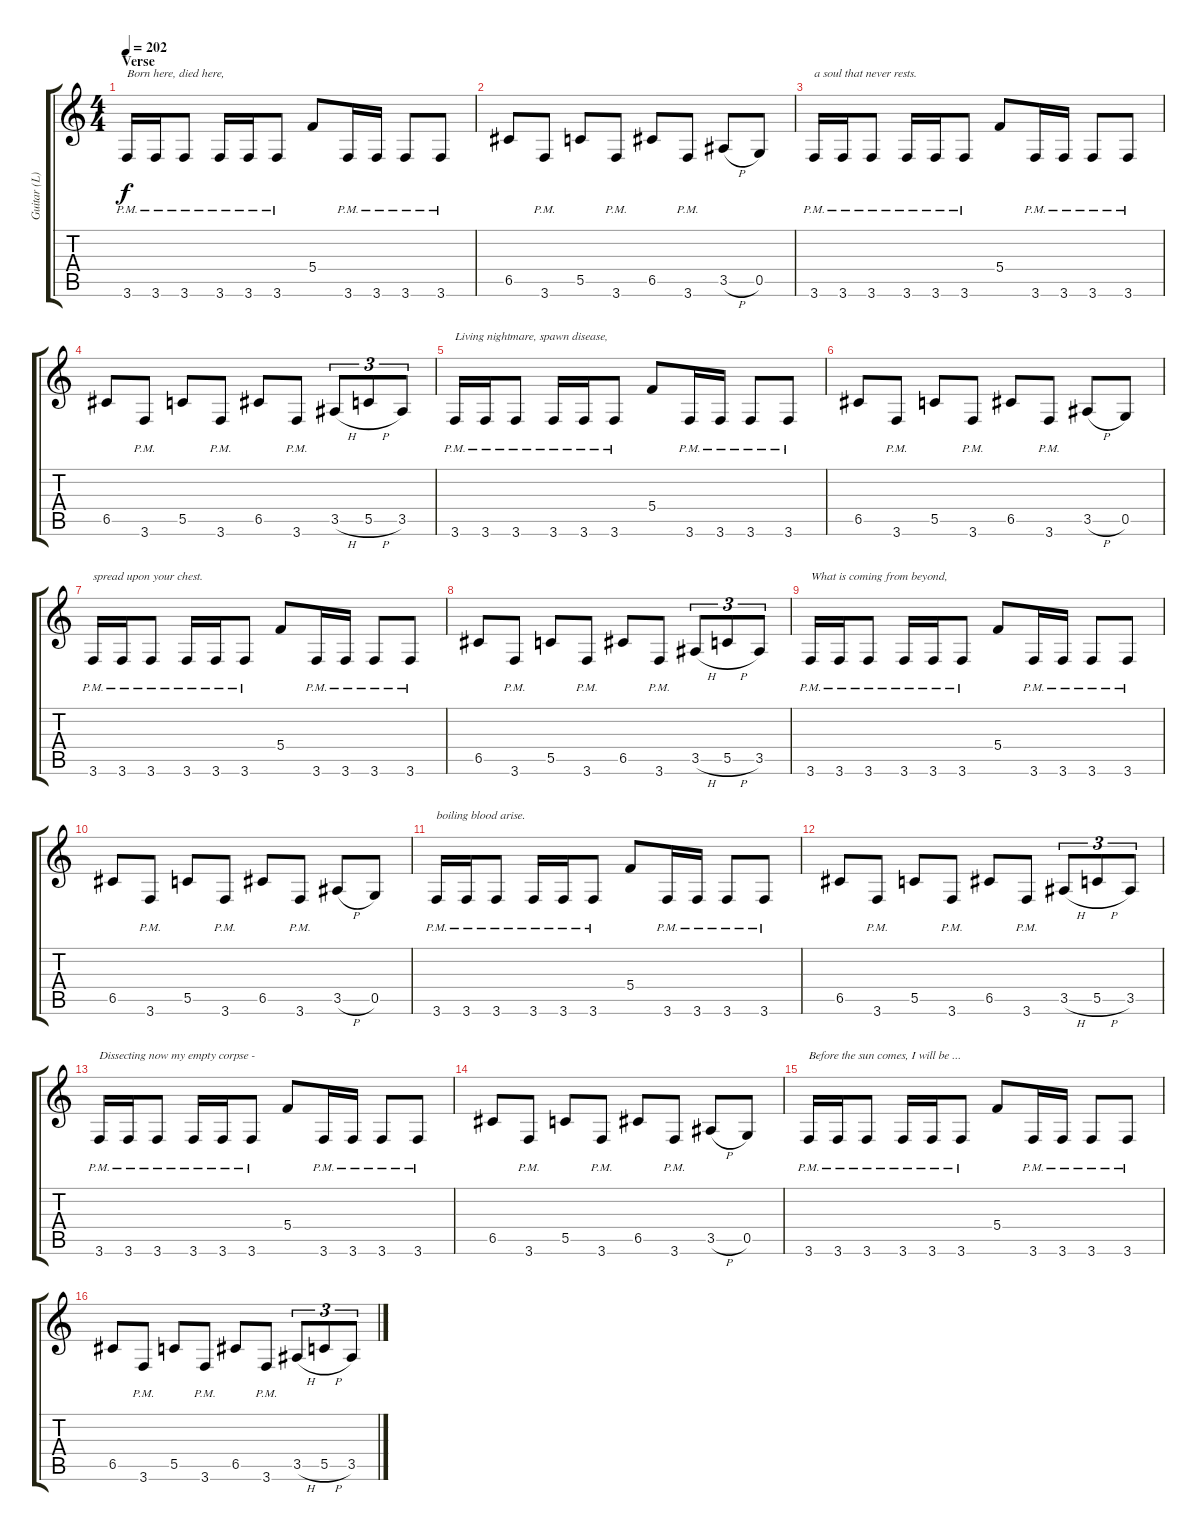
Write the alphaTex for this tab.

\track ("Guitar (L)" "Guitar (L)") {instrument distortionguitar}
\staff {score tabs}
\tuning (D4 A3 F3 C3 G2 D2) {hide}
\ts (4 4)
\section ("" "Verse")
\tempo 202
\clef g2
\ks c
3.6{pm}.16{txt "Born here, died here," dy f} 3.6{pm}.16 3.6{pm}.8 3.6{pm}.16 3.6{pm}.16 3.6{pm}.8 5.4.8 3.6{pm}.16 3.6{pm}.16 3.6{pm}.8 3.6{pm}.8 |
6.5.8 3.6{pm}.8 5.5.8 3.6{pm}.8 6.5.8 3.6{pm}.8 3.5{h}.8 0.5.8 |
3.6{pm}.16{txt "a soul that never rests."} 3.6{pm}.16 3.6{pm}.8 3.6{pm}.16 3.6{pm}.16 3.6{pm}.8 5.4.8 3.6{pm}.16 3.6{pm}.16 3.6{pm}.8 3.6{pm}.8 |
6.5.8 3.6{pm}.8 5.5.8 3.6{pm}.8 6.5.8 3.6{pm}.8 3.5{h}.8{tu (3 2)} 5.5{h}.8{tu (3 2)} 3.5.8{tu (3 2)} |
3.6{pm}.16{txt "Living nightmare, spawn disease,"} 3.6{pm}.16 3.6{pm}.8 3.6{pm}.16 3.6{pm}.16 3.6{pm}.8 5.4.8 3.6{pm}.16 3.6{pm}.16 3.6{pm}.8 3.6{pm}.8 |
6.5.8 3.6{pm}.8 5.5.8 3.6{pm}.8 6.5.8 3.6{pm}.8 3.5{h}.8 0.5.8 |
3.6{pm}.16{txt "spread upon your chest."} 3.6{pm}.16 3.6{pm}.8 3.6{pm}.16 3.6{pm}.16 3.6{pm}.8 5.4.8 3.6{pm}.16 3.6{pm}.16 3.6{pm}.8 3.6{pm}.8 |
6.5.8 3.6{pm}.8 5.5.8 3.6{pm}.8 6.5.8 3.6{pm}.8 3.5{h}.8{tu (3 2)} 5.5{h}.8{tu (3 2)} 3.5.8{tu (3 2)} |
3.6{pm}.16{txt "What is coming from beyond,"} 3.6{pm}.16 3.6{pm}.8 3.6{pm}.16 3.6{pm}.16 3.6{pm}.8 5.4.8 3.6{pm}.16 3.6{pm}.16 3.6{pm}.8 3.6{pm}.8 |
6.5.8 3.6{pm}.8 5.5.8 3.6{pm}.8 6.5.8 3.6{pm}.8 3.5{h}.8 0.5.8 |
3.6{pm}.16{txt "boiling blood arise."} 3.6{pm}.16 3.6{pm}.8 3.6{pm}.16 3.6{pm}.16 3.6{pm}.8 5.4.8 3.6{pm}.16 3.6{pm}.16 3.6{pm}.8 3.6{pm}.8 |
6.5.8 3.6{pm}.8 5.5.8 3.6{pm}.8 6.5.8 3.6{pm}.8 3.5{h}.8{tu (3 2)} 5.5{h}.8{tu (3 2)} 3.5.8{tu (3 2)} |
3.6{pm}.16{txt "Dissecting now my empty corpse -"} 3.6{pm}.16 3.6{pm}.8 3.6{pm}.16 3.6{pm}.16 3.6{pm}.8 5.4.8 3.6{pm}.16 3.6{pm}.16 3.6{pm}.8 3.6{pm}.8 |
6.5.8 3.6{pm}.8 5.5.8 3.6{pm}.8 6.5.8 3.6{pm}.8 3.5{h}.8 0.5.8 |
3.6{pm}.16{txt "Before the sun comes, I will be ..."} 3.6{pm}.16 3.6{pm}.8 3.6{pm}.16 3.6{pm}.16 3.6{pm}.8 5.4.8 3.6{pm}.16 3.6{pm}.16 3.6{pm}.8 3.6{pm}.8 |
6.5.8 3.6{pm}.8 5.5.8 3.6{pm}.8 6.5.8 3.6{pm}.8 3.5{h}.8{tu (3 2)} 5.5{h}.8{tu (3 2)} 3.5.8{tu (3 2)}
